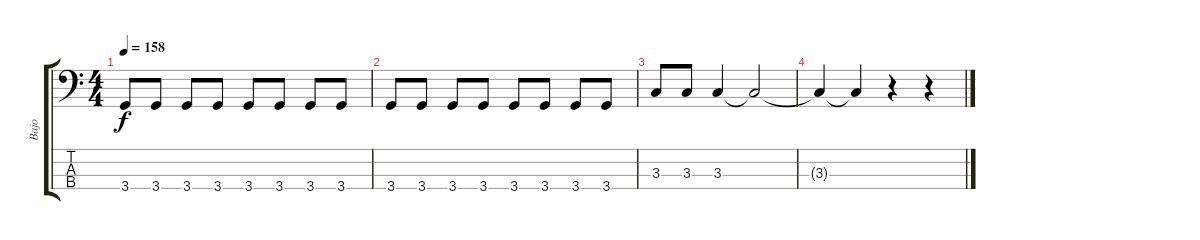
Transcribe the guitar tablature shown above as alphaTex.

\track ("Bajo" "Bajo") {instrument electricbassfinger}
\staff {score tabs}
\tuning (G2 D2 A1 E1) {hide}
\ts (4 4)
\tempo 158
\clef f4
\ks c
3.4.8{dy f} 3.4.8 3.4.8 3.4.8 3.4.8 3.4.8 3.4.8 3.4.8 |
3.4.8 3.4.8 3.4.8 3.4.8 3.4.8 3.4.8 3.4.8 3.4.8 |
3.3.8 3.3.8 3.3.4 3.3{t}.2 |
3.3{t}.4 3.3{t}.4 r.4 r.4
